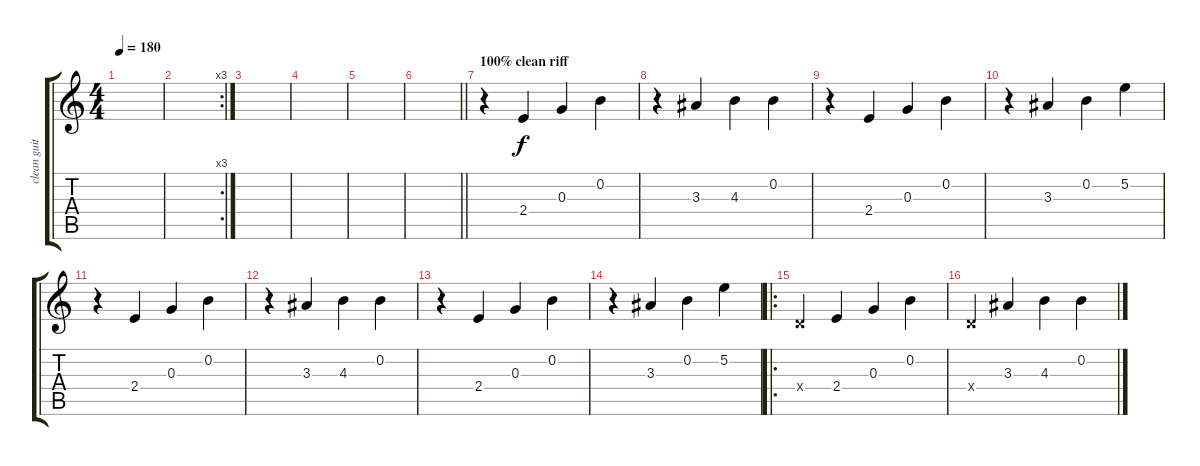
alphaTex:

\track ("clean guitar/solo harmony" "clean guit") {instrument distortionguitar}
\staff {score tabs}
\tuning (E4 B3 G3 D3 A2 E2) {hide}
\ts (4 4)
\tempo 180
\clef g2
\ks c
|
\rc 3
|
|
|
|
\barLineRight lightlight
|
\section ("" "100% clean riff")
r.4{instrument electricguitarclean} 2.4.4 0.3.4 0.2.4 |
r.4 3.3.4 4.3.4 0.2.4 |
r.4 2.4.4 0.3.4 0.2.4 |
r.4 3.3.4 0.2.4 5.2.4 |
r.4 2.4.4 0.3.4 0.2.4 |
r.4 3.3.4 4.3.4 0.2.4 |
r.4 2.4.4 0.3.4 0.2.4 |
r.4 3.3.4 0.2.4 5.2.4 |
\ro
0.4{x}.4{instrument electricguitarclean} 2.4.4 0.3.4 0.2.4 |
0.4{x}.4 3.3.4 4.3.4 0.2.4
